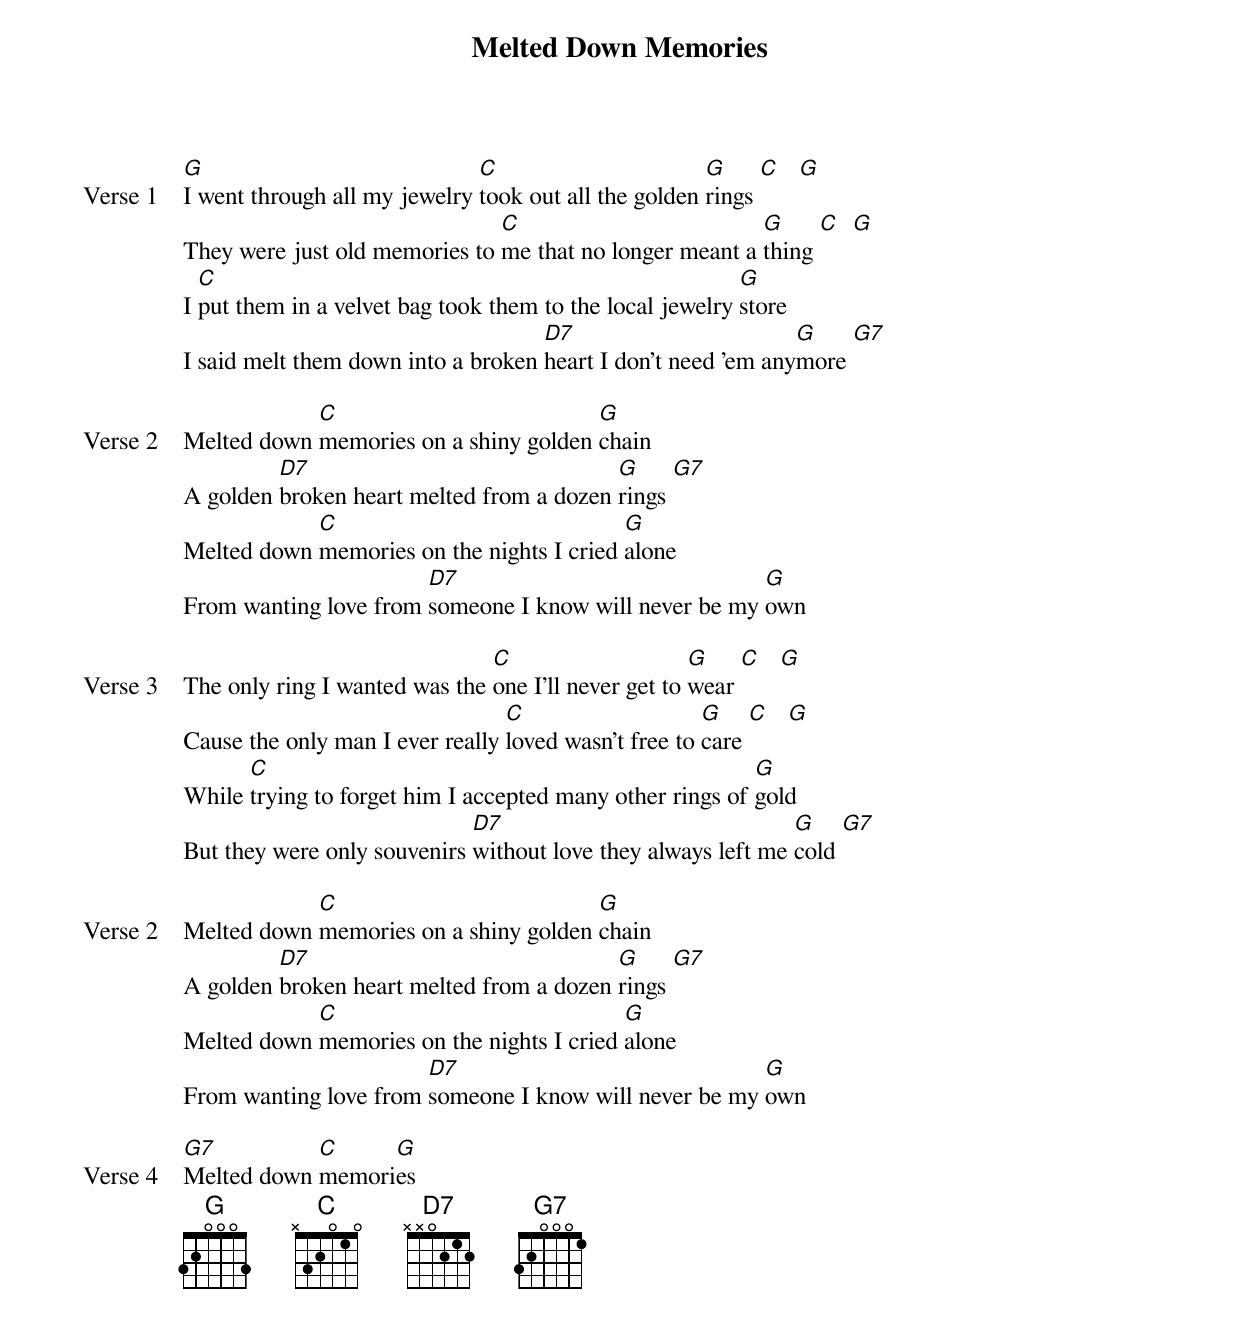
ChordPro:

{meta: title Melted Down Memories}
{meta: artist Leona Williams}
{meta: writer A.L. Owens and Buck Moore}

{start_of_verse: Verse 1}
[G]I went through all my jewelry [C]took out all the golden [G]rings [C]   [G]
They were just old memories to [C]me that no longer meant a [G]thing [C]  [G]
I [C]put them in a velvet bag took them to the local jewelry [G]store
I said melt them down into a broken [D7]heart I don't need 'em any[G]more [G7]
{end_of_verse}

{start_of_verse: Verse 2}
Melted down [C]memories on a shiny golden [G]chain
A golden [D7]broken heart melted from a dozen [G]rings [G7]
Melted down [C]memories on the nights I cried [G]alone
From wanting love from [D7]someone I know will never be my [G]own
{end_of_verse}

{start_of_verse: Verse 3}
The only ring I wanted was the [C]one I'll never get to [G]wear [C]   [G]
Cause the only man I ever really [C]loved wasn't free to [G]care [C]   [G]
While [C]trying to forget him I accepted many other rings of [G]gold
But they were only souvenirs [D7]without love they always left me [G]cold [G7]
{end_of_verse}

{start_of_verse: Verse 2}
Melted down [C]memories on a shiny golden [G]chain
A golden [D7]broken heart melted from a dozen [G]rings [G7]
Melted down [C]memories on the nights I cried [G]alone
From wanting love from [D7]someone I know will never be my [G]own
{end_of_verse}

{start_of_verse: Verse 4}
[G7]Melted down [C]memori[G]es
{end_of_verse}
